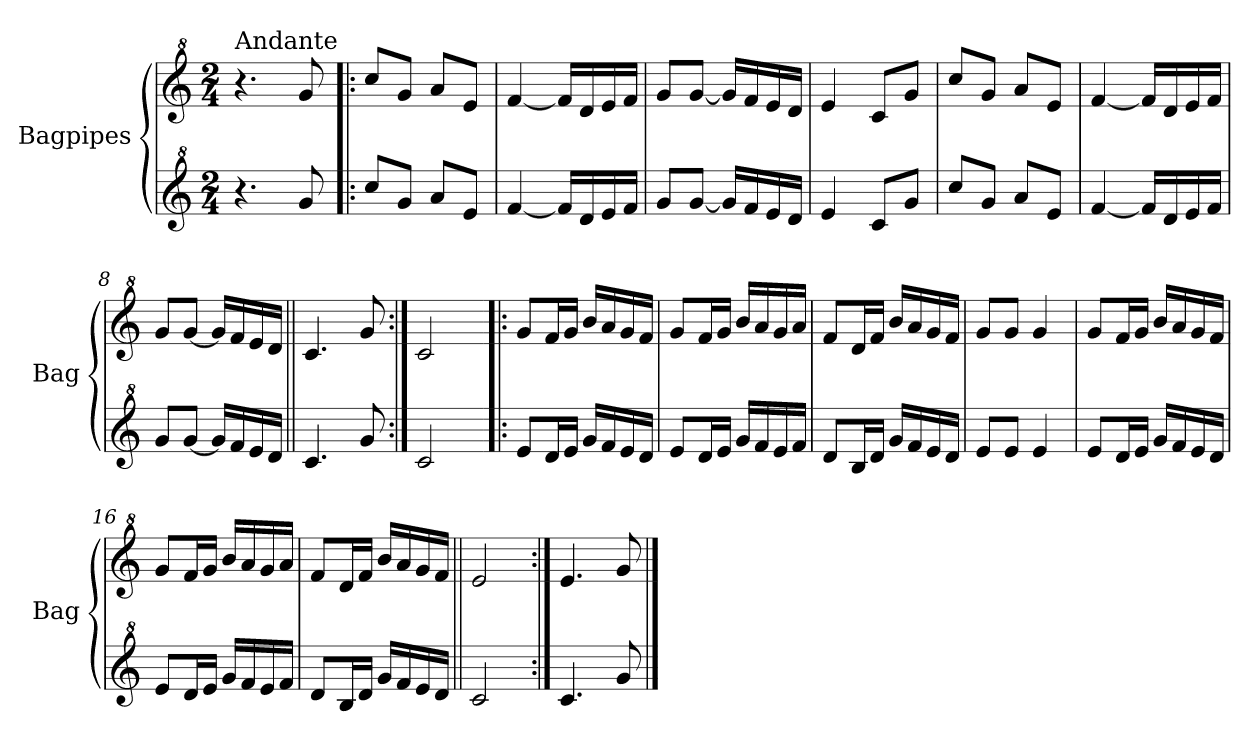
**kern	**kern
*part2	*part1
*staff2	*staff1
*	*I"Bagpipes
*	*I'Bag
*clefG^2	*clefG^2
*k[]	*k[]
*C:	*C:
*M2/4	*M2/4
=1	=1
!	!LO:TX:a:t=Andante
4.r	4.r
8gg/	8gg/
=2!|:	=2!|:
8ccc/L	8ccc/L
8gg/J	8gg/J
8aa/L	8aa/L
8ee/J	8ee/J
=3	=3
[4ff/	[4ff/
16ff/LL]	16ff/LL]
16dd/	16dd/
16ee/	16ee/
16ff/JJ	16ff/JJ
=4	=4
8gg/L	8gg/L
[8gg/J	[8gg/J
16gg/LL]	16gg/LL]
16ff/	16ff/
16ee/	16ee/
16dd/JJ	16dd/JJ
=5	=5
4ee/	4ee/
8cc/L	8cc/L
8gg/J	8gg/J
=6	=6
8ccc/L	8ccc/L
8gg/J	8gg/J
8aa/L	8aa/L
8ee/J	8ee/J
=7	=7
[4ff/	[4ff/
16ff/LL]	16ff/LL]
16dd/	16dd/
16ee/	16ee/
16ff/JJ	16ff/JJ
=8	=8
8gg/L	8gg/L
[8gg/J	[8gg/J
16gg/LL]	16gg/LL]
16ff/	16ff/
16ee/	16ee/
16dd/JJ	16dd/JJ
!!LO:LB:g=z
=9||	=9||
4.cc/	4.cc/
8gg/	8gg/
=10:|!	=10:|!
2cc/	2cc/
=11!|:	=11!|:
8ee/L	8gg/L
16dd/L	16ff/L
16ee/JJ	16gg/JJ
16gg/LL	16bb/LL
16ff/	16aa/
16ee/	16gg/
16dd/JJ	16ff/JJ
=12	=12
8ee/L	8gg/L
16dd/L	16ff/L
16ee/JJ	16gg/JJ
16gg/LL	16bb/LL
16ff/	16aa/
16ee/	16gg/
16ff/JJ	16aa/JJ
=13	=13
8dd/L	8ff/L
16b/L	16dd/L
16dd/JJ	16ff/JJ
16gg/LL	16bb/LL
16ff/	16aa/
16ee/	16gg/
16dd/JJ	16ff/JJ
=14	=14
8ee/L	8gg/L
8ee/J	8gg/J
4ee/	4gg/
=15	=15
8ee/L	8gg/L
16dd/L	16ff/L
16ee/JJ	16gg/JJ
16gg/LL	16bb/LL
16ff/	16aa/
16ee/	16gg/
16dd/JJ	16ff/JJ
!!LO:LB:g=z
=16	=16
8ee/L	8gg/L
16dd/L	16ff/L
16ee/JJ	16gg/JJ
16gg/LL	16bb/LL
16ff/	16aa/
16ee/	16gg/
16ff/JJ	16aa/JJ
=17	=17
8dd/L	8ff/L
16b/L	16dd/L
16dd/JJ	16ff/JJ
16gg/LL	16bb/LL
16ff/	16aa/
16ee/	16gg/
16dd/JJ	16ff/JJ
=18||	=18||
2cc/	2ee/
=19:|!	=19:|!
4.cc/	4.ee/
8gg/	8gg/
==	==
*-	*-
